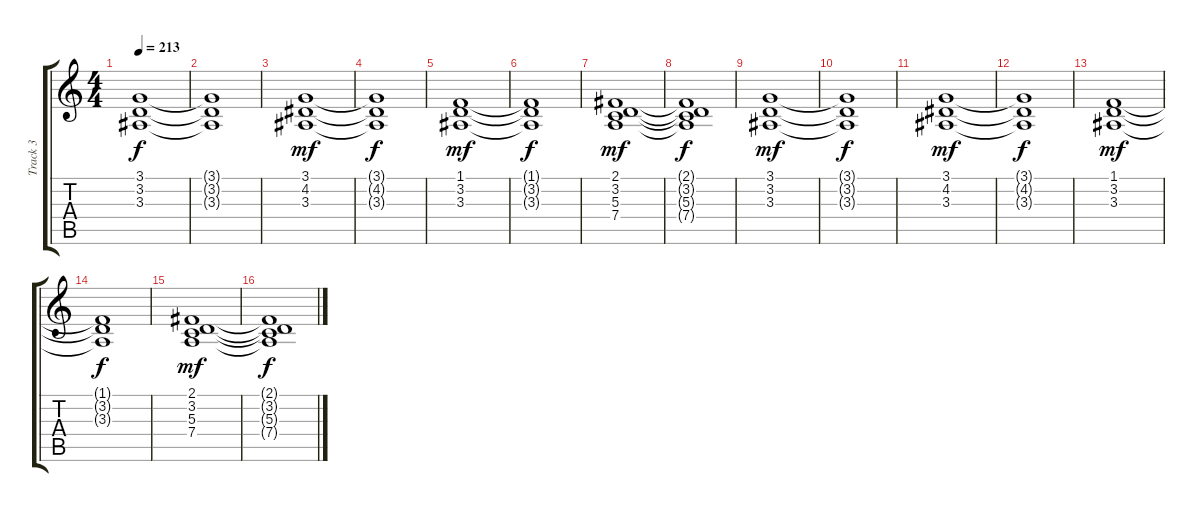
\track ("Track 3" "Track 3") {instrument synthstrings2}
\staff {score tabs}
\tuning (E4 B3 G3 D3 A2 E2) {hide}
\ts (4 4)
\tempo 213
\clef g2
\ks c
(3.1 3.2 3.3).1{dy f} |
(3.1{t} 3.2{t} 3.3{t}).1 |
(3.1 4.2 3.3).1{dy mf} |
(3.1{t} 4.2{t} 3.3{t}).1{dy f} |
(1.1 3.2 3.3).1{dy mf} |
(1.1{t} 3.2{t} 3.3{t}).1{dy f} |
(2.1 3.2 5.3 7.4).1{dy mf} |
(2.1{t} 3.2{t} 5.3{t} 7.4{t}).1{dy f} |
(3.1 3.2 3.3).1{dy mf} |
(3.1{t} 3.2{t} 3.3{t}).1{dy f} |
(3.1 4.2 3.3).1{dy mf} |
(3.1{t} 4.2{t} 3.3{t}).1{dy f} |
(1.1 3.2 3.3).1{dy mf} |
(1.1{t} 3.2{t} 3.3{t}).1{dy f} |
(2.1 3.2 5.3 7.4).1{dy mf} |
(2.1{t} 3.2{t} 5.3{t} 7.4{t}).1{dy f}
